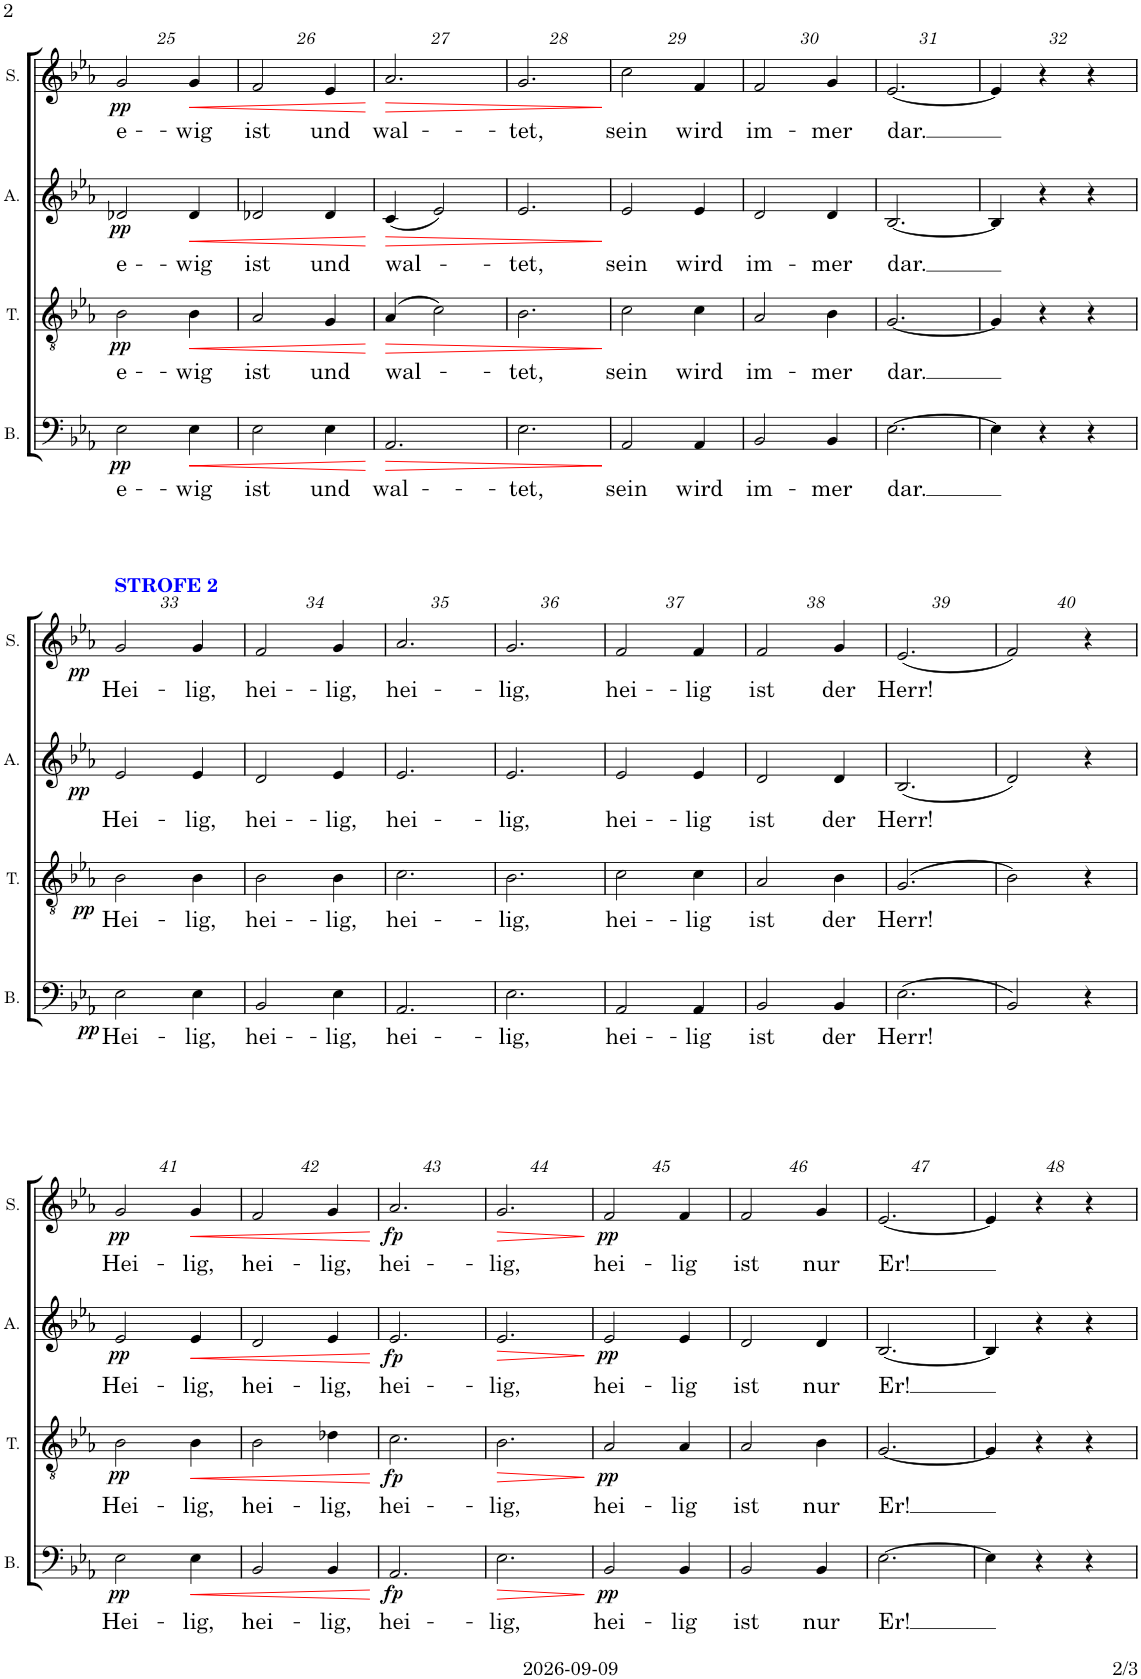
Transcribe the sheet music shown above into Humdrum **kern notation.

**kern	**text	**dynam	**kern	**text	**dynam	**kern	**text	**dynam	**kern	**text	**dynam
*part4	*part4	*part4	*part3	*part3	*part3	*part2	*part2	*part2	*part1	*part1	*part1
*staff4	*staff4	*staff4	*staff3	*staff3	*staff3	*staff2	*staff2	*staff2	*staff1	*staff1	*staff1
*I"Bass	*	*	*I"Tenor	*	*	*I"Alto	*	*	*I"Soprano	*	*
*I'B.	*	*	*I'T.	*	*	*I'A.	*	*	*I'S.	*	*
!!LO:PB:g=z
*clefF4	*	*	*clefGv2	*	*	*clefG2	*	*	*clefG2	*	*
*k[b-e-a-]	*	*	*k[b-e-a-]	*	*	*k[b-e-a-]	*	*	*k[b-e-a-]	*	*
*M3/4	*	*	*M3/4	*	*	*M3/4	*	*	*M3/4	*	*
=25	=25	=25	=25	=25	=25	=25	=25	=25	=25	=25	=25
!	!LO:LY:b	!LO:DY:b	!	!LO:LY:b	!LO:DY:b	!	!LO:LY:b	!LO:DY:b	!	!LO:LY:b	!LO:DY:b
2E-\	e-	pp	2B-\	e-	pp	2d-X/	e-	pp	2g/	e-	pp
!	!LO:LY:b	!LO:HP:b	!	!LO:LY:b	!LO:HP:b	!	!LO:LY:b	!LO:HP:b	!	!LO:LY:b	!LO:HP:b
4E-\	-wig	<	4B-\	-wig	<	4d-/	-wig	<	4g/	-wig	<
=26	=26	=26	=26	=26	=26	=26	=26	=26	=26	=26	=26
!	!LO:LY:b	!	!	!LO:LY:b	!	!	!LO:LY:b	!	!	!LO:LY:b	!
2E-\	ist	.	2A-/	ist	.	2d-X/	ist	.	2f/	ist	.
!	!LO:LY:b	!	!	!LO:LY:b	!	!	!LO:LY:b	!	!	!LO:LY:b	!
4E-\	und	.	4G/	und	.	4d-/	und	.	4e-/	und	.
.	.	[	.	.	[	.	.	[	.	.	[
=27	=27	=27	=27	=27	=27	=27	=27	=27	=27	=27	=27
!	!LO:LY:b	!LO:HP:b	!	!LO:LY:b	!LO:HP:b	!	!LO:LY:b	!LO:HP:b	!	!LO:LY:b	!LO:HP:b
2.AA-/	wal-	>	(4A-/	wal-	>	(4c/	wal-	>	2.a-/	wal-	>
.	.	.	2c\)	.	.	2e-/)	.	.	.	.	.
=28	=28	=28	=28	=28	=28	=28	=28	=28	=28	=28	=28
!	!LO:LY:b	!	!	!LO:LY:b	!	!	!LO:LY:b	!	!	!LO:LY:b	!
2.E-\	-tet,	.	2.B-\	-tet,	.	2.e-/	-tet,	.	2.g/	-tet,	.
.	.	]	.	.	]	.	.	]	.	.	]
=29	=29	=29	=29	=29	=29	=29	=29	=29	=29	=29	=29
!	!LO:LY:b	!	!	!LO:LY:b	!	!	!LO:LY:b	!	!	!LO:LY:b	!
2AA-/	sein	.	2c\	sein	.	2e-/	sein	.	2cc\	sein	.
!	!LO:LY:b	!	!	!LO:LY:b	!	!	!LO:LY:b	!	!	!LO:LY:b	!
4AA-/	wird	.	4c\	wird	.	4e-/	wird	.	4f/	wird	.
=30	=30	=30	=30	=30	=30	=30	=30	=30	=30	=30	=30
!	!LO:LY:b	!	!	!LO:LY:b	!	!	!LO:LY:b	!	!	!LO:LY:b	!
2BB-/	im-	.	2A-/	im-	.	2d/	im-	.	2f/	im-	.
!	!LO:LY:b	!	!	!LO:LY:b	!	!	!LO:LY:b	!	!	!LO:LY:b	!
4BB-/	-mer	.	4B-\	-mer	.	4d/	-mer	.	4g/	-mer	.
=31	=31	=31	=31	=31	=31	=31	=31	=31	=31	=31	=31
!	!LO:LY:b	!	!	!LO:LY:b	!	!	!LO:LY:b	!	!	!LO:LY:b	!
[2.E-\	dar.	.	[2.G/	dar.	.	[2.B-/	dar.	.	[2.e-/	dar.	.
=32	=32	=32	=32	=32	=32	=32	=32	=32	=32	=32	=32
4E-\]	.	.	4G/]	.	.	4B-/]	.	.	4e-/]	.	.
4r	.	.	4r	.	.	4r	.	.	4r	.	.
4r	.	.	4r	.	.	4r	.	.	4r	.	.
!!LO:LB:g=z
=33	=33	=33	=33	=33	=33	=33	=33	=33	=33	=33	=33
!	!	!	!	!	!	!	!	!	!LO:TX:a:B:color=#0000FF:t=STROFE 2	!	!
!	!LO:LY:b	!LO:DY:b	!	!LO:LY:b	!LO:DY:b	!	!LO:LY:b	!LO:DY:b	!	!LO:LY:b	!LO:DY:b
2E-\	Hei-	pp	2B-\	Hei-	pp	2e-/	Hei-	pp	2g/	Hei-	pp
!	!LO:LY:b	!	!	!LO:LY:b	!	!	!LO:LY:b	!	!	!LO:LY:b	!
4E-\	-lig,	.	4B-\	-lig,	.	4e-/	-lig,	.	4g/	-lig,	.
=34	=34	=34	=34	=34	=34	=34	=34	=34	=34	=34	=34
!	!LO:LY:b	!	!	!LO:LY:b	!	!	!LO:LY:b	!	!	!LO:LY:b	!
2BB-/	hei-	.	2B-\	hei-	.	2d/	hei-	.	2f/	hei-	.
!	!LO:LY:b	!	!	!LO:LY:b	!	!	!LO:LY:b	!	!	!LO:LY:b	!
4E-\	-lig,	.	4B-\	-lig,	.	4e-/	-lig,	.	4g/	-lig,	.
=35	=35	=35	=35	=35	=35	=35	=35	=35	=35	=35	=35
!	!LO:LY:b	!	!	!LO:LY:b	!	!	!LO:LY:b	!	!	!LO:LY:b	!
2.AA-/	hei-	.	2.c\	hei-	.	2.e-/	hei-	.	2.a-/	hei-	.
=36	=36	=36	=36	=36	=36	=36	=36	=36	=36	=36	=36
!	!LO:LY:b	!	!	!LO:LY:b	!	!	!LO:LY:b	!	!	!LO:LY:b	!
2.E-\	-lig,	.	2.B-\	-lig,	.	2.e-/	-lig,	.	2.g/	-lig,	.
=37	=37	=37	=37	=37	=37	=37	=37	=37	=37	=37	=37
!	!LO:LY:b	!	!	!LO:LY:b	!	!	!LO:LY:b	!	!	!LO:LY:b	!
2AA-/	hei-	.	2c\	hei-	.	2e-/	hei-	.	2f/	hei-	.
!	!LO:LY:b	!	!	!LO:LY:b	!	!	!LO:LY:b	!	!	!LO:LY:b	!
4AA-/	-lig	.	4c\	-lig	.	4e-/	-lig	.	4f/	-lig	.
=38	=38	=38	=38	=38	=38	=38	=38	=38	=38	=38	=38
!	!LO:LY:b	!	!	!LO:LY:b	!	!	!LO:LY:b	!	!	!LO:LY:b	!
2BB-/	ist	.	2A-/	ist	.	2d/	ist	.	2f/	ist	.
!	!LO:LY:b	!	!	!LO:LY:b	!	!	!LO:LY:b	!	!	!LO:LY:b	!
4BB-/	der	.	4B-\	der	.	4d/	der	.	4g/	der	.
=39	=39	=39	=39	=39	=39	=39	=39	=39	=39	=39	=39
!	!LO:LY:b	!	!	!LO:LY:b	!	!	!LO:LY:b	!	!	!LO:LY:b	!
(2.E-\	Herr!	.	(2.G/	Herr!	.	(2.B-/	Herr!	.	(2.e-/	Herr!	.
=40	=40	=40	=40	=40	=40	=40	=40	=40	=40	=40	=40
2BB-/)	.	.	2B-\)	.	.	2d/)	.	.	2f/)	.	.
4r	.	.	4r	.	.	4r	.	.	4r	.	.
!!LO:LB:g=z
=41	=41	=41	=41	=41	=41	=41	=41	=41	=41	=41	=41
!	!LO:LY:b	!LO:DY:b	!	!LO:LY:b	!LO:DY:b	!	!LO:LY:b	!LO:DY:b	!	!LO:LY:b	!LO:DY:b
2E-\	Hei-	pp	2B-\	Hei-	pp	2e-/	Hei-	pp	2g/	Hei-	pp
!	!LO:LY:b	!LO:HP:b	!	!LO:LY:b	!LO:HP:b	!	!LO:LY:b	!LO:HP:b	!	!LO:LY:b	!LO:HP:b
4E-\	-lig,	<	4B-\	-lig,	<	4e-/	-lig,	<	4g/	-lig,	<
=42	=42	=42	=42	=42	=42	=42	=42	=42	=42	=42	=42
!	!LO:LY:b	!	!	!LO:LY:b	!	!	!LO:LY:b	!	!	!LO:LY:b	!
2BB-/	hei-	.	2B-\	hei-	.	2d/	hei-	.	2f/	hei-	.
!	!LO:LY:b	!	!	!LO:LY:b	!	!	!LO:LY:b	!	!	!LO:LY:b	!
4BB-/	-lig,	.	4d-X\	-lig,	.	4e-/	-lig,	.	4g/	-lig,	.
.	.	[	.	.	[	.	.	[	.	.	[
=43	=43	=43	=43	=43	=43	=43	=43	=43	=43	=43	=43
!	!LO:LY:b	!LO:DY:b	!	!LO:LY:b	!LO:DY:b	!	!LO:LY:b	!LO:DY:b	!	!LO:LY:b	!LO:DY:b
2.AA-/	hei-	fp	2.c\	hei-	fp	2.e-/	hei-	fp	2.a-/	hei-	fp
=44	=44	=44	=44	=44	=44	=44	=44	=44	=44	=44	=44
!	!LO:LY:b	!LO:HP:b	!	!LO:LY:b	!LO:HP:b	!	!LO:LY:b	!LO:HP:b	!	!LO:LY:b	!LO:HP:b
2.E-\	-lig,	>	2.B-\	-lig,	>	2.e-/	-lig,	>	2.g/	-lig,	>
.	.	]	.	.	]	.	.	]	.	.	]
=45	=45	=45	=45	=45	=45	=45	=45	=45	=45	=45	=45
!	!LO:LY:b	!LO:DY:b	!	!LO:LY:b	!LO:DY:b	!	!LO:LY:b	!LO:DY:b	!	!LO:LY:b	!LO:DY:b
2BB-/	hei-	pp	2A-/	hei-	pp	2e-/	hei-	pp	2f/	hei-	pp
!	!LO:LY:b	!	!	!LO:LY:b	!	!	!LO:LY:b	!	!	!LO:LY:b	!
4BB-/	-lig	.	4A-/	-lig	.	4e-/	-lig	.	4f/	-lig	.
=46	=46	=46	=46	=46	=46	=46	=46	=46	=46	=46	=46
!	!LO:LY:b	!	!	!LO:LY:b	!	!	!LO:LY:b	!	!	!LO:LY:b	!
2BB-/	ist	.	2A-/	ist	.	2d/	ist	.	2f/	ist	.
!	!LO:LY:b	!	!	!LO:LY:b	!	!	!LO:LY:b	!	!	!LO:LY:b	!
4BB-/	nur	.	4B-\	nur	.	4d/	nur	.	4g/	nur	.
=47	=47	=47	=47	=47	=47	=47	=47	=47	=47	=47	=47
!	!LO:LY:b	!	!	!LO:LY:b	!	!	!LO:LY:b	!	!	!LO:LY:b	!
[2.E-\	Er!	.	[2.G/	Er!	.	[2.B-/	Er!	.	[2.e-/	Er!	.
=48	=48	=48	=48	=48	=48	=48	=48	=48	=48	=48	=48
4E-\]	.	.	4G/]	.	.	4B-/]	.	.	4e-/]	.	.
4r	.	.	4r	.	.	4r	.	.	4r	.	.
4r	.	.	4r	.	.	4r	.	.	4r	.	.
=	=	=	=	=	=	=	=	=	=	=	=
*-	*-	*-	*-	*-	*-	*-	*-	*-	*-	*-	*-
